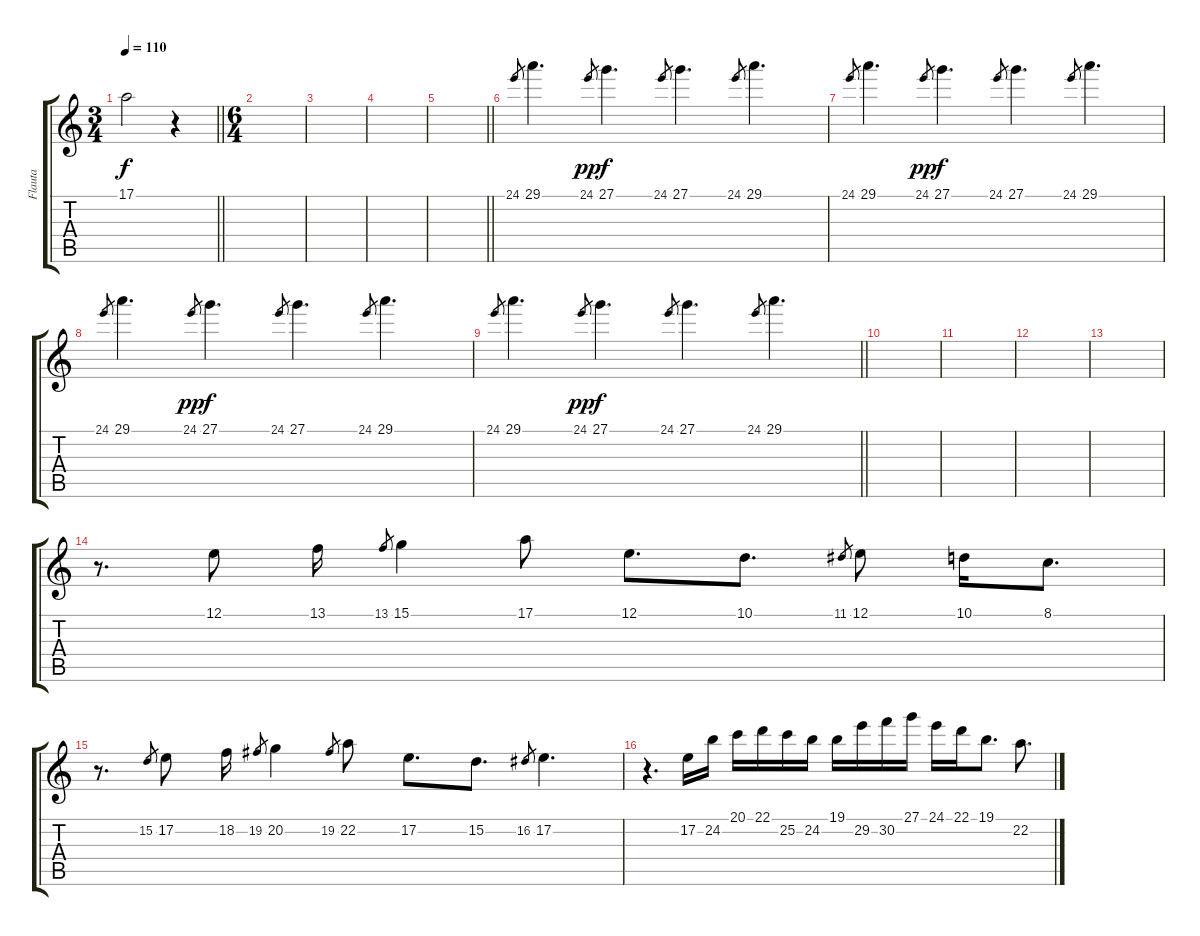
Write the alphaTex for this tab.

\track ("Flauta" "Flauta") {instrument flute}
\staff {score tabs}
\tuning (E4 B3 G3 D3 A2 E2) {hide}
\ts (3 4)
\tempo 110
\clef g2
\barLineRight lightlight
\ks c
17.1.2{dy f} r.4 |
\ts (6 4)
|
|
|
\barLineRight lightlight
|
24.1.8{gr} 29.1.4{d volume 8} 24.1.8{gr dy pp} 27.1.4{d dy f} 24.1.8{gr} 27.1.4{d} 24.1.8{gr} 29.1.4{d} |
24.1.8{gr} 29.1.4{d volume 8} 24.1.8{gr dy pp} 27.1.4{d dy f} 24.1.8{gr} 27.1.4{d} 24.1.8{gr} 29.1.4{d} |
24.1.8{gr} 29.1.4{d volume 8} 24.1.8{gr dy pp} 27.1.4{d dy f} 24.1.8{gr} 27.1.4{d} 24.1.8{gr} 29.1.4{d} |
\barLineRight lightlight
24.1.8{gr} 29.1.4{d volume 8} 24.1.8{gr dy pp} 27.1.4{d dy f} 24.1.8{gr} 27.1.4{d} 24.1.8{gr} 29.1.4{d} |
|
|
|
|
r.8{d volume 12} 12.1.8 13.1.16 13.1.8{gr} 15.1.4 17.1.8 12.1.8{d} 10.1.8{d} 11.1.8{gr} 12.1.8 10.1.16 8.1.8{d} |
r.8{d} 15.2.8{gr} 17.2.8 18.2.16 19.2.8{gr} 20.2.4 19.2.8{gr} 22.2.8 17.2.8{d} 15.2.8{d} 16.2.8{gr} 17.2.4{d} |
r.4{d} 17.2.16 24.2.16 20.1.16 22.1.16 25.2.16 24.2.16 19.1.16 29.2.16 30.2.16 27.1.16 24.1.16 22.1.16 19.1.8{d} 22.2.8{d}
